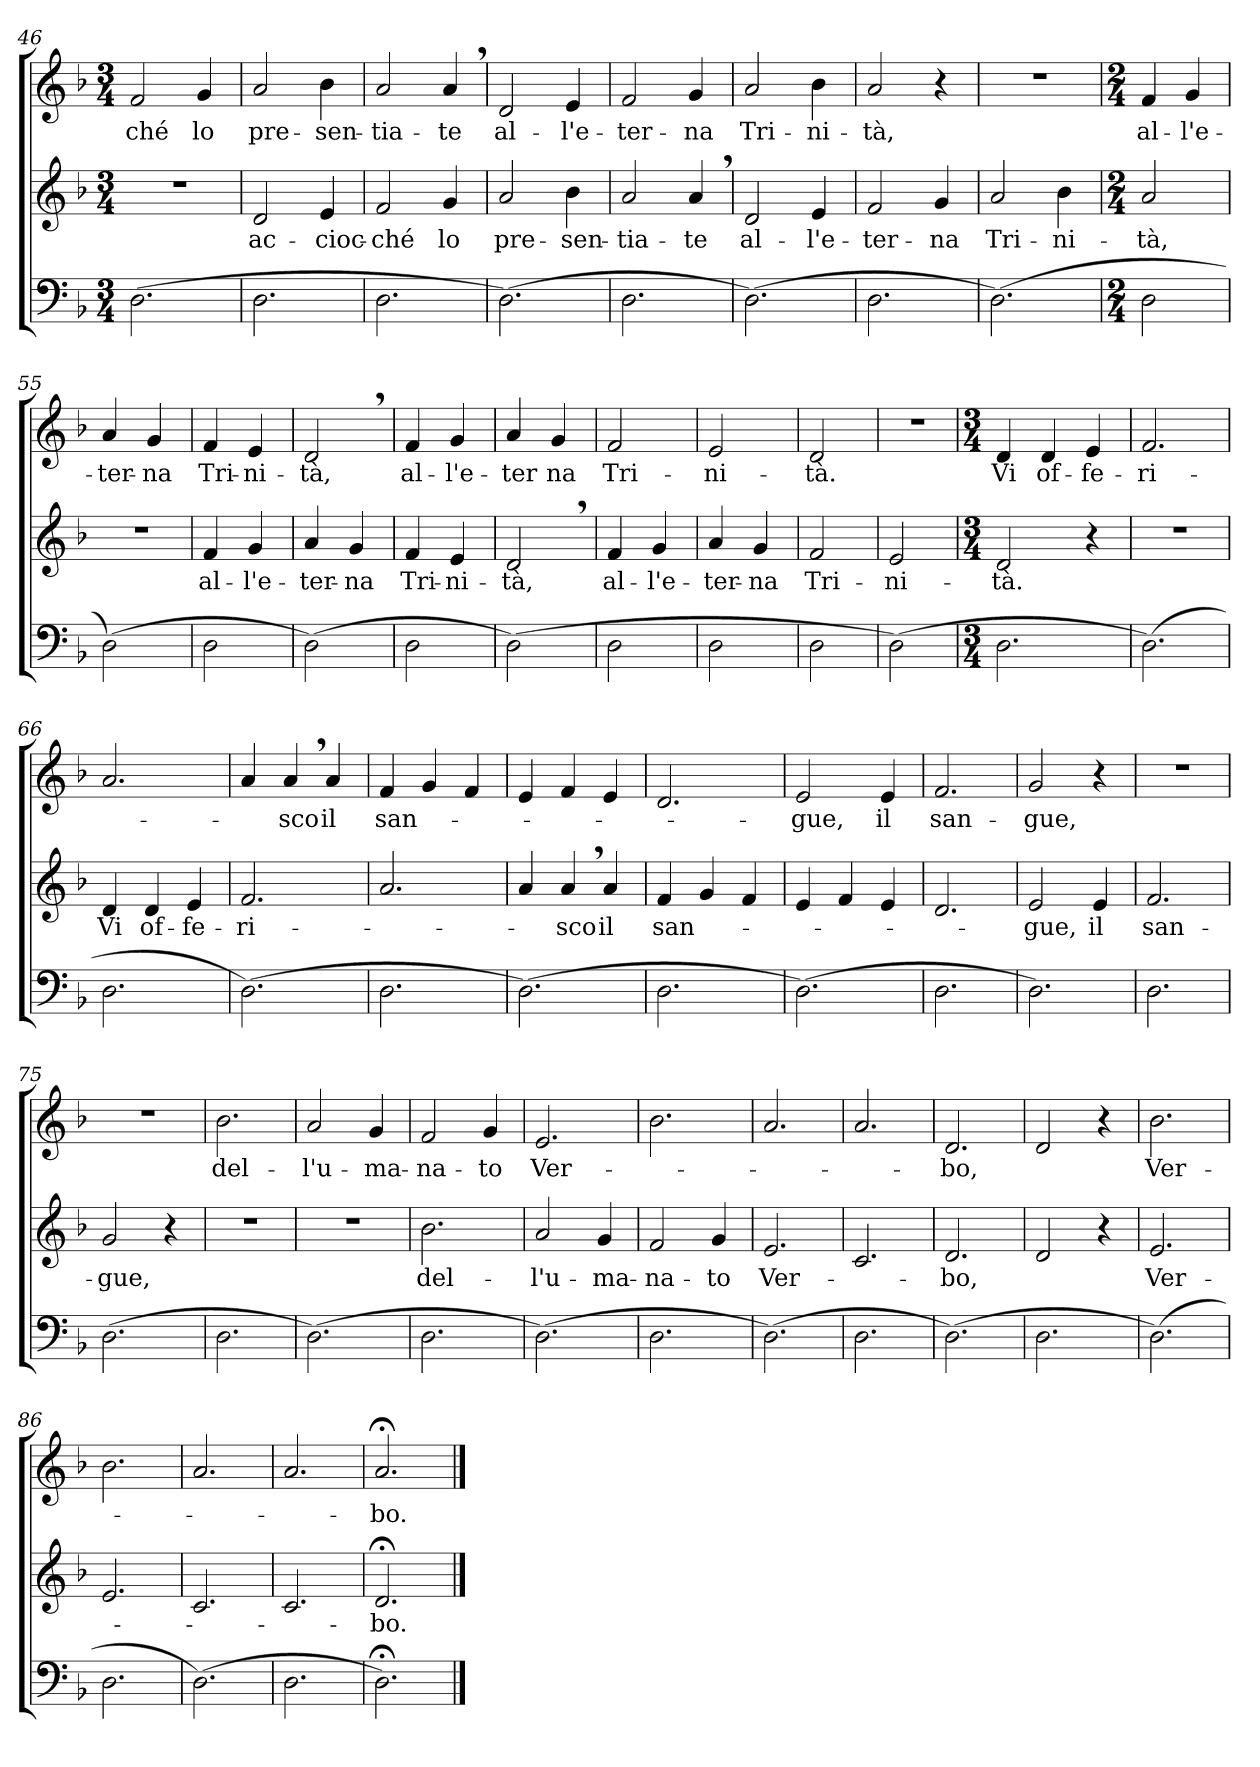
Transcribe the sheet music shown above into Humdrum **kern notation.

**kern	**kern	**text	**kern	**text
*part3	*part2	*part2	*part1	*part1
*staff3	*staff2	*staff2	*staff1	*staff1
*clefF4	*clefG2	*	*clefG2	*
*k[b-]	*k[b-]	*	*k[b-]	*
*F:	*F:	*	*F:	*
*M3/4	*M3/4	*	*M3/4	*
=46	=46	=46	=46	=46
!	!LO:N:vis=1	!	!	!LO:LY:b
(>2.D\	2.r	.	2f/	-ché
!	!	!	!	!LO:LY:b
.	.	.	4g/	lo
=47	=47	=47	=47	=47
!	!	!LO:LY:b	!	!LO:LY:b
2.D\	2d/	ac-	2a/	pre-
!	!	!LO:LY:b	!	!LO:LY:b
.	4e/	-cioc-	4b-\	-sen-
!!LO:LB:g=z
=48	=48	=48	=48	=48
!	!	!LO:LY:b	!	!LO:LY:b
2.D\	2f/	-ché	2a/	-tia-
!	!	!LO:LY:b	!	!LO:LY:b
.	4g/	lo	4a,>/	-te
=49	=49	=49	=49	=49
!	!	!LO:LY:b	!	!LO:LY:b
(>2.D\)	2a/	pre-	2d/	al-
!	!	!LO:LY:b	!	!LO:LY:b
.	4b-\	-sen-	4e/	-l'e-
=50	=50	=50	=50	=50
!	!	!LO:LY:b	!	!LO:LY:b
2.D\	2a/	-tia-	2f/	-ter-
!	!	!LO:LY:b	!	!LO:LY:b
.	4a,>/	-te	4g/	-na
=51	=51	=51	=51	=51
!	!	!LO:LY:b	!	!LO:LY:b
(>2.D\)	2d/	al-	2a/	Tri-
!	!	!LO:LY:b	!	!LO:LY:b
.	4e/	-l'e-	4b-\	-ni-
=52	=52	=52	=52	=52
!	!	!LO:LY:b	!	!LO:LY:b
2.D\	2f/	-ter-	2a/	-tà,
!	!	!LO:LY:b	!	!
.	4g/	-na	4r	.
=53	=53	=53	=53	=53
!	!	!LO:LY:b	!LO:N:vis=1	!
(>2.D\)	2a/	Tri-	2.r	.
!	!	!LO:LY:b	!	!
.	4b-\	-ni-	.	.
=54	=54	=54	=54	=54
*M2/4	*M2/4	*	*M2/4	*
!	!	!LO:LY:b	!	!LO:LY:b
2D\	2a/	-tà,	4f/	al-
!	!	!	!	!LO:LY:b
.	.	.	4g/	-l'e-
=55	=55	=55	=55	=55
!	!LO:N:vis=1	!	!	!LO:LY:b
(>2D\)	2r	.	4a/	-ter-
!	!	!	!	!LO:LY:b
.	.	.	4g/	-na
=56	=56	=56	=56	=56
!	!	!LO:LY:b	!	!LO:LY:b
2D\	4f/	al-	4f/	Tri-
!	!	!LO:LY:b	!	!LO:LY:b
.	4g/	-l'e-	4e/	-ni-
=57	=57	=57	=57	=57
!	!	!LO:LY:b	!	!LO:LY:b
(>2D\)	4a/	-ter-	2d,>/	-tà,
!	!	!LO:LY:b	!	!
.	4g/	-na	.	.
=58	=58	=58	=58	=58
!	!	!LO:LY:b	!	!LO:LY:b
2D\	4f/	Tri-	4f/	al-
!	!	!LO:LY:b	!	!LO:LY:b
.	4e/	-ni-	4g/	-l'e-
=59	=59	=59	=59	=59
!	!	!LO:LY:b	!	!LO:LY:b
(>2D\)	2d,>/	-tà,	4a/	-ter
!	!	!	!	!LO:LY:b
.	.	.	4g/	na
=60	=60	=60	=60	=60
!	!	!LO:LY:b	!	!LO:LY:b
2D\	4f/	al-	2f/	Tri-
!	!	!LO:LY:b	!	!
.	4g/	-l'e-	.	.
!!LO:LB:g=z
=61	=61	=61	=61	=61
!	!	!LO:LY:b	!	!LO:LY:b
2D\	4a/	-ter-	2e/	-ni-
!	!	!LO:LY:b	!	!
.	4g/	-na	.	.
=62	=62	=62	=62	=62
!	!	!LO:LY:b	!	!LO:LY:b
2D\	2f/	Tri-	2d/	-tà.
=63	=63	=63	=63	=63
!	!	!LO:LY:b	!LO:N:vis=1	!
(>2D\)	2e/	-ni-	2r	.
=64	=64	=64	=64	=64
*M3/4	*M3/4	*	*M3/4	*
!	!	!LO:LY:b	!	!LO:LY:b
2.D\	2d/	-tà.	4d/	Vi
!	!	!	!	!LO:LY:b
.	.	.	4d/	of-
!	!	!	!	!LO:LY:b
.	4r	.	4e/	-fe-
=65	=65	=65	=65	=65
!	!LO:N:vis=1	!	!	!LO:LY:b:rj
(>2.D\)	2.r	.	2.f/	-ri-
=66	=66	=66	=66	=66
!	!	!LO:LY:b	!	!
2.D\	4d/	Vi	2.a/	.
!	!	!LO:LY:b	!	!
.	4d/	of-	.	.
!	!	!LO:LY:b	!	!
.	4e/	-fe-	.	.
=67	=67	=67	=67	=67
!	!	!LO:LY:b:rj	!	!
(>2.D\)	2.f/	-ri-	4a/	.
!	!	!	!	!LO:LY:b
.	.	.	4a,>/	-sco
!	!	!	!	!LO:LY:b
.	.	.	4a/	il
=68	=68	=68	=68	=68
!	!	!	!	!LO:LY:b
2.D\	2.a/	.	4f/	san-
.	.	.	4g/	.
.	.	.	4f/	.
=69	=69	=69	=69	=69
(>2.D\)	4a/	.	4e/	.
!	!	!LO:LY:b	!	!
.	4a,>/	-sco	4f/	.
!	!	!LO:LY:b	!	!
.	4a/	il	4e/	.
=70	=70	=70	=70	=70
!	!	!LO:LY:b	!	!
2.D\	4f/	san-	2.d/	.
.	4g/	.	.	.
.	4f/	.	.	.
=71	=71	=71	=71	=71
!	!	!	!	!LO:LY:b
(>2.D\)	4e/	.	2e/	-gue,
.	4f/	.	.	.
!	!	!	!	!LO:LY:b
.	4e/	.	4e/	il
=72	=72	=72	=72	=72
!	!	!	!	!LO:LY:b
2.D\	2.d/	.	2.f/	san-
=73	=73	=73	=73	=73
!	!	!LO:LY:b	!	!LO:LY:b
2.D\)	2e/	-gue,	2g/	-gue,
!	!	!LO:LY:b	!	!
.	4e/	il	4r	.
!!LO:LB:g=z
=74	=74	=74	=74	=74
!	!	!LO:LY:b	!LO:N:vis=1	!
2.D\	2.f/	san-	2.r	.
=75	=75	=75	=75	=75
!	!	!LO:LY:b	!LO:N:vis=1	!
(>2.D\	2g/	-gue,	2.r	.
.	4r	.	.	.
=76	=76	=76	=76	=76
!	!LO:N:vis=1	!	!	!LO:LY:b
2.D\	2.r	.	2.b-\	del-
=77	=77	=77	=77	=77
!	!LO:N:vis=1	!	!	!LO:LY:b
(>2.D\)	2.r	.	2a/	-l'u-
!	!	!	!	!LO:LY:b
.	.	.	4g/	-ma-
=78	=78	=78	=78	=78
!	!	!LO:LY:b	!	!LO:LY:b
2.D\	2.b-\	del-	2f/	-na-
!	!	!	!	!LO:LY:b
.	.	.	4g/	-to
=79	=79	=79	=79	=79
!	!	!LO:LY:b	!	!LO:LY:b
(>2.D\)	2a/	-l'u-	2.e/	Ver-
!	!	!LO:LY:b	!	!
.	4g/	-ma-	.	.
=80	=80	=80	=80	=80
!	!	!LO:LY:b	!	!
2.D\	2f/	-na-	2.b-\	.
!	!	!LO:LY:b	!	!
.	4g/	-to	.	.
=81	=81	=81	=81	=81
!	!	!LO:LY:b	!	!
(>2.D\)	2.e/	Ver-	2.a/	.
=82	=82	=82	=82	=82
2.D\	2.c/	.	2.a/	.
=83	=83	=83	=83	=83
!	!	!LO:LY:b	!	!LO:LY:b
(>2.D\)	2.d/	-bo,	2.d/	-bo,
=84	=84	=84	=84	=84
2.D\	2d/	.	2d/	.
.	4r	.	4r	.
=85	=85	=85	=85	=85
!	!	!LO:LY:b	!	!LO:LY:b
(>2.D\)	2.e/	Ver-	2.b-\	Ver-
=86	=86	=86	=86	=86
2.D\	2.e/	.	2.b-\	.
=87	=87	=87	=87	=87
(>2.D\)	2.c/	.	2.a/	.
=88	=88	=88	=88	=88
2.D\	2.c/	.	2.a/	.
=89	=89	=89	=89	=89
!	!	!LO:LY:b	!	!LO:LY:b
2.D;<\)	2.d;/	-bo.	2.a;/	-bo.
==	==	==	==	==
*-	*-	*-	*-	*-
